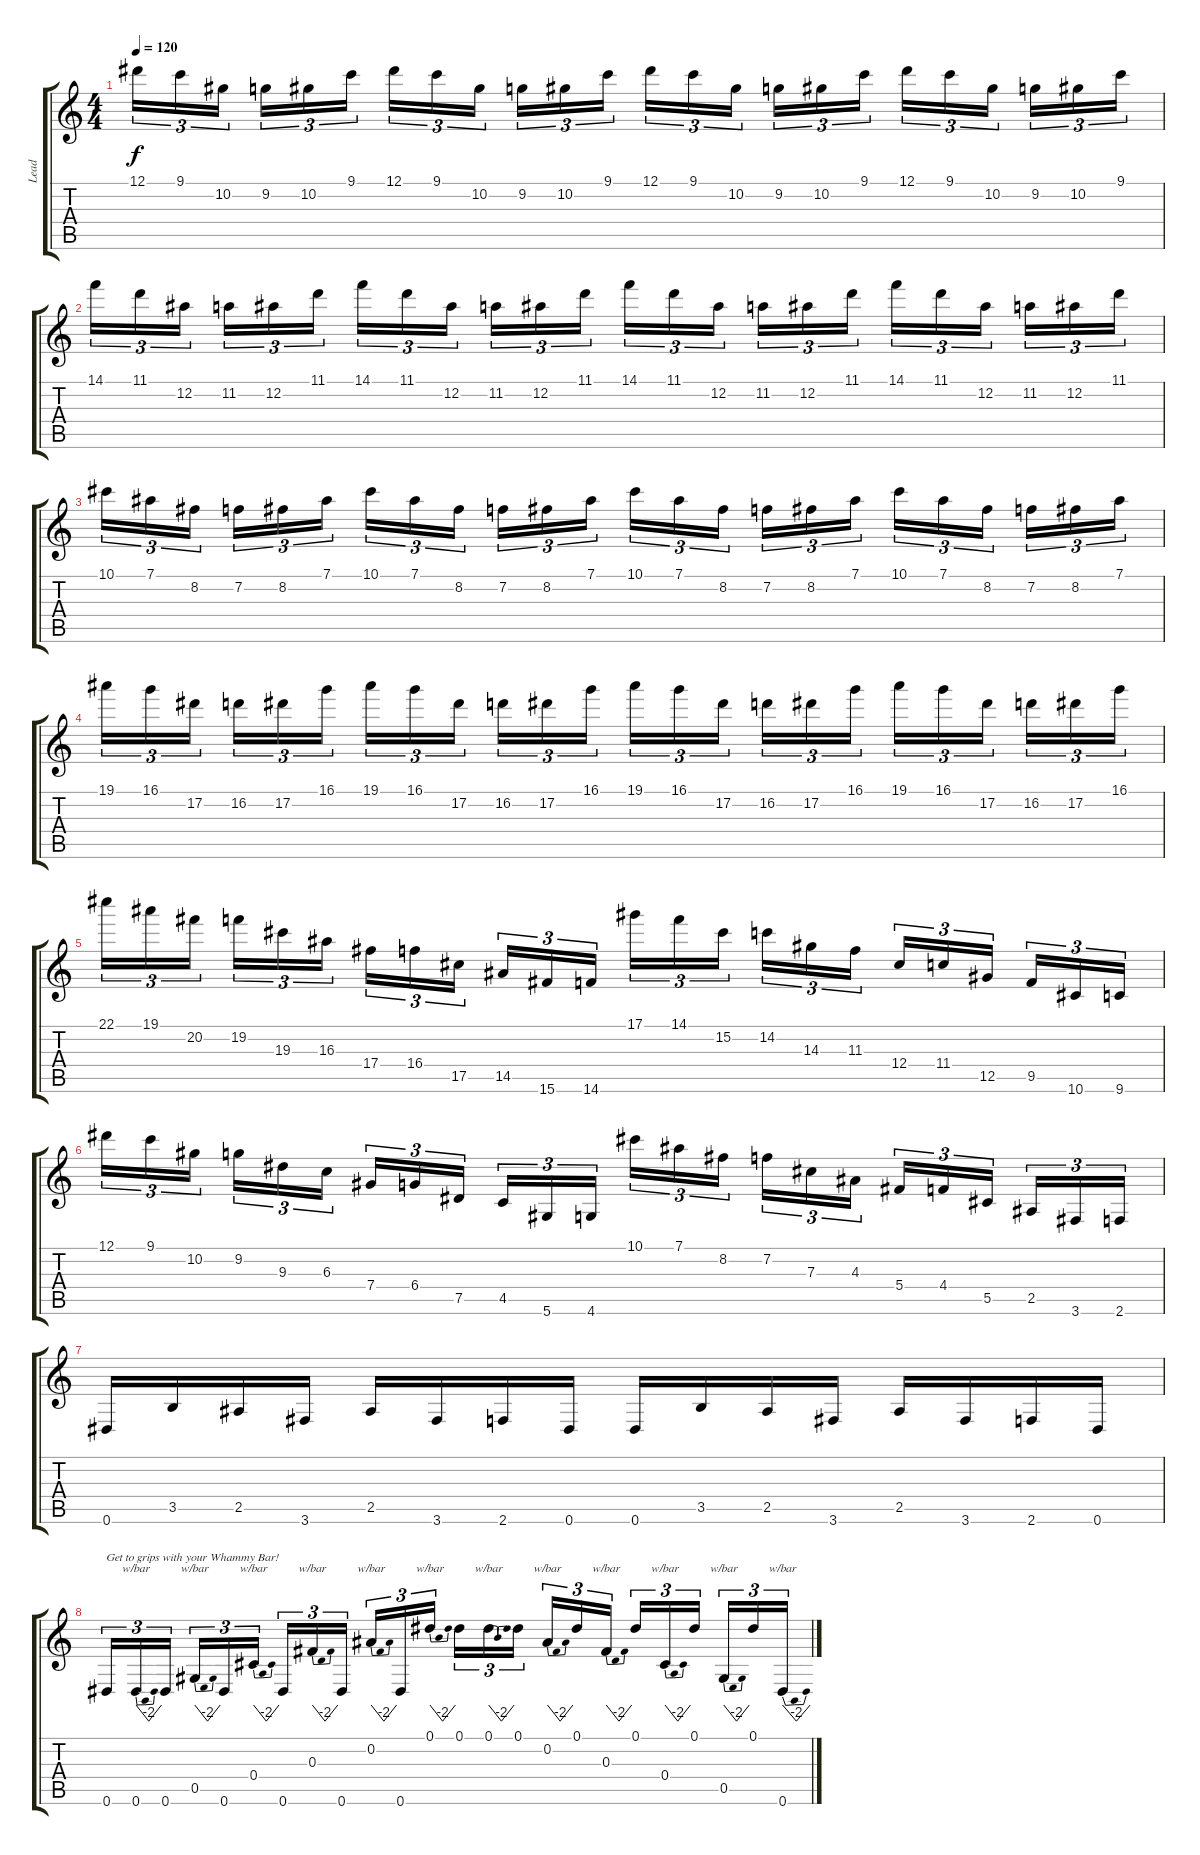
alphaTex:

\track ("Lead" "Lead") {instrument overdrivenguitar}
\staff {score tabs}
\tuning (Eb4 Bb3 Gb3 Db3 Ab2 Eb2) {hide}
\ts (4 4)
\tempo 120
\clef g2
\ks c
12.1.16{tu (3 2) dy f} 9.1.16{tu (3 2)} 10.2.16{tu (3 2)} 9.2.16{tu (3 2)} 10.2.16{tu (3 2)} 9.1.16{tu (3 2)} 12.1.16{tu (3 2)} 9.1.16{tu (3 2)} 10.2.16{tu (3 2)} 9.2.16{tu (3 2)} 10.2.16{tu (3 2)} 9.1.16{tu (3 2)} 12.1.16{tu (3 2)} 9.1.16{tu (3 2)} 10.2.16{tu (3 2)} 9.2.16{tu (3 2)} 10.2.16{tu (3 2)} 9.1.16{tu (3 2)} 12.1.16{tu (3 2)} 9.1.16{tu (3 2)} 10.2.16{tu (3 2)} 9.2.16{tu (3 2)} 10.2.16{tu (3 2)} 9.1.16{tu (3 2)} |
14.1.16{tu (3 2)} 11.1.16{tu (3 2)} 12.2.16{tu (3 2)} 11.2.16{tu (3 2)} 12.2.16{tu (3 2)} 11.1.16{tu (3 2)} 14.1.16{tu (3 2)} 11.1.16{tu (3 2)} 12.2.16{tu (3 2)} 11.2.16{tu (3 2)} 12.2.16{tu (3 2)} 11.1.16{tu (3 2)} 14.1.16{tu (3 2)} 11.1.16{tu (3 2)} 12.2.16{tu (3 2)} 11.2.16{tu (3 2)} 12.2.16{tu (3 2)} 11.1.16{tu (3 2)} 14.1.16{tu (3 2)} 11.1.16{tu (3 2)} 12.2.16{tu (3 2)} 11.2.16{tu (3 2)} 12.2.16{tu (3 2)} 11.1.16{tu (3 2)} |
10.1.16{tu (3 2)} 7.1.16{tu (3 2)} 8.2.16{tu (3 2)} 7.2.16{tu (3 2)} 8.2.16{tu (3 2)} 7.1.16{tu (3 2)} 10.1.16{tu (3 2)} 7.1.16{tu (3 2)} 8.2.16{tu (3 2)} 7.2.16{tu (3 2)} 8.2.16{tu (3 2)} 7.1.16{tu (3 2)} 10.1.16{tu (3 2)} 7.1.16{tu (3 2)} 8.2.16{tu (3 2)} 7.2.16{tu (3 2)} 8.2.16{tu (3 2)} 7.1.16{tu (3 2)} 10.1.16{tu (3 2)} 7.1.16{tu (3 2)} 8.2.16{tu (3 2)} 7.2.16{tu (3 2)} 8.2.16{tu (3 2)} 7.1.16{tu (3 2)} |
19.1.16{tu (3 2)} 16.1.16{tu (3 2)} 17.2.16{tu (3 2)} 16.2.16{tu (3 2)} 17.2.16{tu (3 2)} 16.1.16{tu (3 2)} 19.1.16{tu (3 2)} 16.1.16{tu (3 2)} 17.2.16{tu (3 2)} 16.2.16{tu (3 2)} 17.2.16{tu (3 2)} 16.1.16{tu (3 2)} 19.1.16{tu (3 2)} 16.1.16{tu (3 2)} 17.2.16{tu (3 2)} 16.2.16{tu (3 2)} 17.2.16{tu (3 2)} 16.1.16{tu (3 2)} 19.1.16{tu (3 2)} 16.1.16{tu (3 2)} 17.2.16{tu (3 2)} 16.2.16{tu (3 2)} 17.2.16{tu (3 2)} 16.1.16{tu (3 2)} |
22.1.16{tu (3 2)} 19.1.16{tu (3 2)} 20.2.16{tu (3 2)} 19.2.16{tu (3 2)} 19.3.16{tu (3 2)} 16.3.16{tu (3 2)} 17.4.16{tu (3 2)} 16.4.16{tu (3 2)} 17.5.16{tu (3 2)} 14.5.16{tu (3 2)} 15.6.16{tu (3 2)} 14.6.16{tu (3 2)} 17.1.16{tu (3 2)} 14.1.16{tu (3 2)} 15.2.16{tu (3 2)} 14.2.16{tu (3 2)} 14.3.16{tu (3 2)} 11.3.16{tu (3 2)} 12.4.16{tu (3 2)} 11.4.16{tu (3 2)} 12.5.16{tu (3 2)} 9.5.16{tu (3 2)} 10.6.16{tu (3 2)} 9.6.16{tu (3 2)} |
12.1.16{tu (3 2)} 9.1.16{tu (3 2)} 10.2.16{tu (3 2)} 9.2.16{tu (3 2)} 9.3.16{tu (3 2)} 6.3.16{tu (3 2)} 7.4.16{tu (3 2)} 6.4.16{tu (3 2)} 7.5.16{tu (3 2)} 4.5.16{tu (3 2)} 5.6.16{tu (3 2)} 4.6.16{tu (3 2)} 10.1.16{tu (3 2)} 7.1.16{tu (3 2)} 8.2.16{tu (3 2)} 7.2.16{tu (3 2)} 7.3.16{tu (3 2)} 4.3.16{tu (3 2)} 5.4.16{tu (3 2)} 4.4.16{tu (3 2)} 5.5.16{tu (3 2)} 2.5.16{tu (3 2)} 3.6.16{tu (3 2)} 2.6.16{tu (3 2)} |
0.6.16 3.5.16 2.5.16 3.6.16 2.5.16 3.6.16 2.6.16 0.6.16 0.6.16 3.5.16 2.5.16 3.6.16 2.5.16 3.6.16 2.6.16 0.6.16 |
0.6.16{tu (3 2) txt "Get to grips with your Whammy Bar!"} 0.6.16{tu (3 2) tbe (dip default 0 0 30 -8 60 0)} 0.6.16{tu (3 2)} 0.5.16{tu (3 2) tbe (dip default 0 0 30 -8 60 0)} 0.6.16{tu (3 2)} 0.4.16{tu (3 2) tbe (dip default 0 0 30 -8 60 0)} 0.6.16{tu (3 2)} 0.3.16{tu (3 2) tbe (dip default 0 0 30 -8 60 0)} 0.6.16{tu (3 2)} 0.2.16{tu (3 2) tbe (dip default 0 0 30 -8 60 0)} 0.6.16{tu (3 2)} 0.1.16{tu (3 2) tbe (dip default 0 0 30 -8 60 0)} 0.1.16{tu (3 2)} 0.1.16{tu (3 2) tbe (dip default 0 0 30 -8 60 0)} 0.1.16{tu (3 2)} 0.2.16{tu (3 2) tbe (dip default 0 0 30 -8 60 0)} 0.1.16{tu (3 2)} 0.3.16{tu (3 2) tbe (dip default 0 0 30 -8 60 0)} 0.1.16{tu (3 2)} 0.4.16{tu (3 2) tbe (dip default 0 0 30 -8 60 0)} 0.1.16{tu (3 2)} 0.5.16{tu (3 2) tbe (dip default 0 0 30 -8 60 0)} 0.1.16{tu (3 2)} 0.6.16{tu (3 2) tbe (dip default 0 0 30 -8 60 0)}
